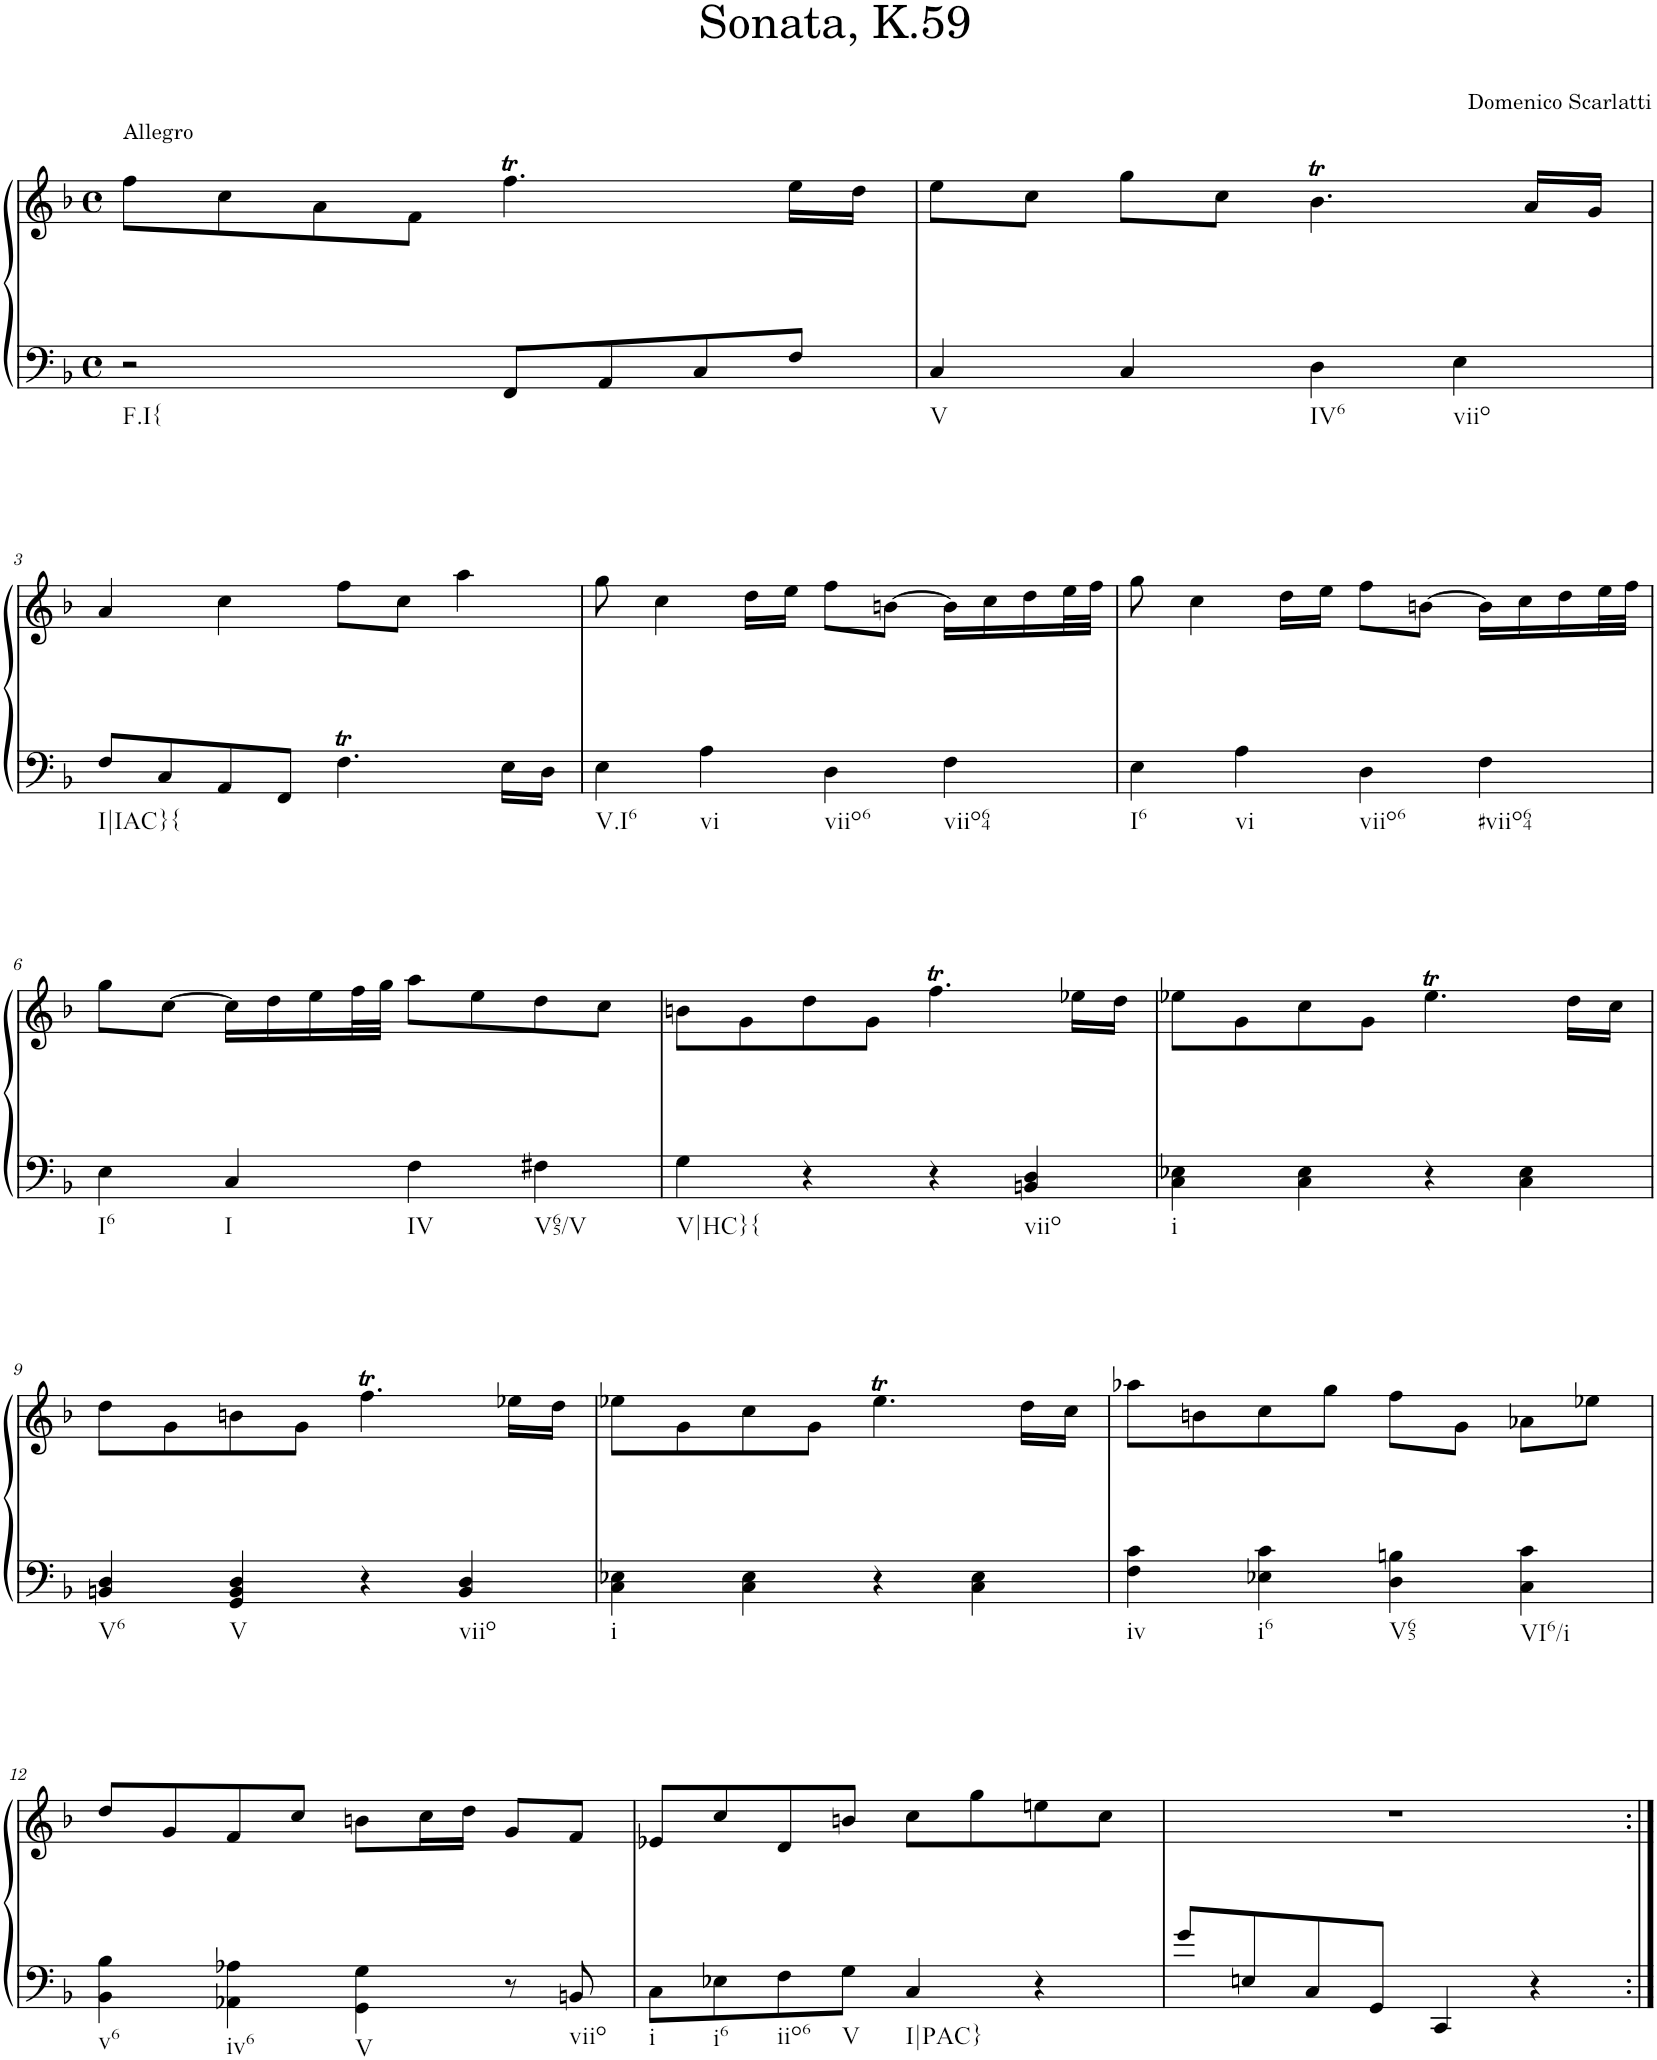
**kern	**kern
*part1	*part1
*staff2	*staff1
*I"Piano	*
*I'Pno.	*
*clefF4	*clefG2
*k[b-]	*k[b-]
*M4/4	*M4/4
*met(c)	*met(c)
=1	=1
!	!LO:TX:a:t=Allegro
!LO:TX:b:t=F.I{	!
2r	8ff\L
.	8cc\
.	8a\
.	8f\J
8FF/L	4.ffT\
8AA/	.
8C/	.
8F/J	16ee\LL
.	16dd\JJ
=2	=2
!LO:TX:b:t=V	!
4C/	8ee\L
.	8cc\J
4C/	8gg\L
.	8cc\J
!LO:TX:b:t=IV6	!
4D\	4.b-T\
!LO:TX:b:t=viio	!
4E\	.
.	16a/LL
.	16g/JJ
!!LO:LB:g=z
=3	=3
!LO:TX:b:t=I|IAC}{	!
8F/L	4a/
8C/	.
8AA/	4cc\
8FF/J	.
4.FT\	8ff\L
.	8cc\J
.	4aa\
16E\LL	.
16D\JJ	.
=4	=4
!LO:TX:b:t=V.I6	!
4E\	8gg\
.	4cc\
!LO:TX:b:t=vi	!
4A\	.
.	16dd\LL
.	16ee\JJ
!LO:TX:b:t=viio6	!
4D\	8ff\L
.	[8bn\J
!LO:TX:b:t=viio64	!
4F\	16b\LL]
.	16cc\
.	16dd\
.	32ee\L
.	32ff\JJJ
=5	=5
!LO:TX:b:t=I6	!
4E\	8gg\
.	4cc\
!LO:TX:b:t=vi	!
4A\	.
.	16dd\LL
.	16ee\JJ
!LO:TX:b:t=viio6	!
4D\	8ff\L
.	[8bn\J
!LO:TX:b:t=#viio64	!
4F\	16b\LL]
.	16cc\
.	16dd\
.	32ee\L
.	32ff\JJJ
!!LO:LB:g=z
=6	=6
!LO:TX:b:t=I6	!
4E\	8gg\L
.	[8cc\J
!LO:TX:b:t=I	!
4C/	16cc\LL]
.	16dd\
.	16ee\
.	32ff\L
.	32gg\JJJ
!LO:TX:b:t=IV	!
4F\	8aa\L
.	8ee\
!LO:TX:b:t=V65/V	!
4F#X\	8dd\
.	8cc\J
=7	=7
!LO:TX:b:t=V|HC}{	!
4G\	8bn\L
.	8g\
4r	8dd\
.	8g\J
4r	4.ffT\
!LO:TX:b:t=viio	!
4BBn/ 4D/	.
.	16ee-X\LL
.	16dd\JJ
=8	=8
!LO:TX:b:t=i	!
4C\ 4E-X\	8ee-X\L
.	8g\
4C\ 4E-\	8cc\
.	8g\J
4r	4.ee-T\
4C\ 4E-\	.
.	16dd\LL
.	16cc\JJ
!!LO:LB:g=z
=9	=9
!LO:TX:b:t=V6	!
4BBn/ 4D/	8dd\L
.	8g\
!LO:TX:b:t=V	!
4GG/ 4BB/ 4D/	8bn\
.	8g\J
4r	4.ffT\
!LO:TX:b:t=viio	!
4BB/ 4D/	.
.	16ee-X\LL
.	16dd\JJ
=10	=10
!LO:TX:b:t=i	!
4C\ 4E-X\	8ee-X\L
.	8g\
4C\ 4E-\	8cc\
.	8g\J
4r	4.ee-T\
4C\ 4E-\	.
.	16dd\LL
.	16cc\JJ
=11	=11
!LO:TX:b:t=iv	!
4F\ 4c\	8aa-X\L
.	8bn\
!LO:TX:b:t=i6	!
4E-X\ 4c\	8cc\
.	8gg\J
!LO:TX:b:t=V65	!
4D\ 4Bn\	8ff\L
.	8g\J
!LO:TX:b:t=VI6/i	!
4C\ 4c\	8a-X\L
.	8ee-X\J
!!LO:LB:g=z
=12	=12
!LO:TX:b:t=v6	!
4BB-\ 4B-\	8dd/L
.	8g/
!LO:TX:b:t=iv6	!
4AA-X\ 4A-X\	8f/
.	8cc/J
!LO:TX:b:t=V	!
4GG\ 4G\	8bn\L
.	16cc\L
.	16dd\JJ
8r	8g/L
!LO:TX:b:t=viio	!
8BBn/	8f/J
=13	=13
!LO:TX:b:t=i	!
8C\L	8e-X/L
!LO:TX:b:t=i6	!
8E-X\	8cc/
!LO:TX:b:t=iio6	!
8F\	8d/
!LO:TX:b:t=V	!
8G\J	8bn/J
!LO:TX:b:t=I|PAC}	!
4C/	8cc\L
.	8gg\
4r	8een\
.	8cc\J
=14	=14
8g/L	1r
8En/	.
8C/	.
8GG/J	.
4CC/	.
4r	.
=:|!	=:|!
*-	*-
